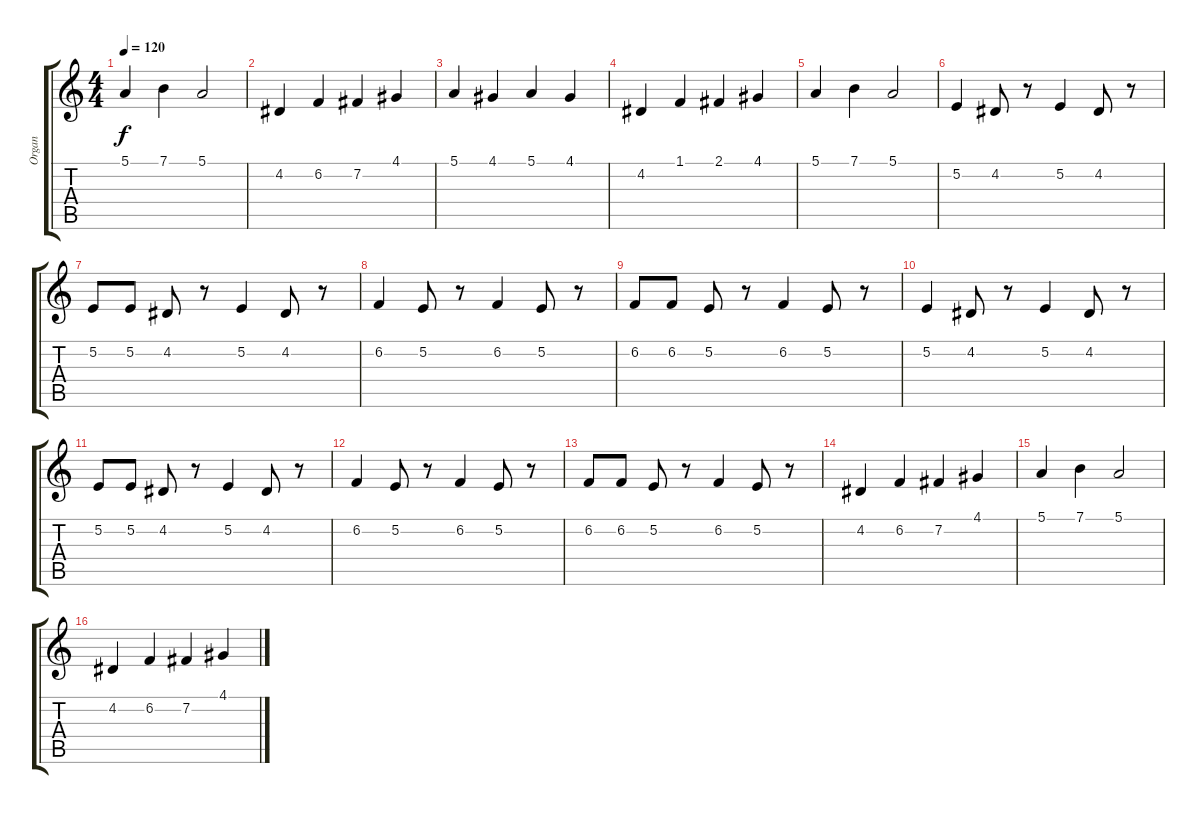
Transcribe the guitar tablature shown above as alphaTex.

\track ("Organ" "Organ") {instrument reedorgan}
\staff {score tabs}
\tuning (E4 B3 G3 D3 A2 E2) {hide}
\ts (4 4)
\tempo 120
\clef g2
\ks c
5.1.4{dy f} 7.1.4 5.1.2 |
4.2.4 6.2.4 7.2.4 4.1.4 |
5.1.4 4.1.4 5.1.4 4.1.4 |
4.2.4 1.1.4 2.1.4 4.1.4 |
5.1.4 7.1.4 5.1.2 |
5.2.4 4.2.8 r.8 5.2.4 4.2.8 r.8 |
5.2.8 5.2.8 4.2.8 r.8 5.2.4 4.2.8 r.8 |
6.2.4 5.2.8 r.8 6.2.4 5.2.8 r.8 |
6.2.8 6.2.8 5.2.8 r.8 6.2.4 5.2.8 r.8 |
5.2.4 4.2.8 r.8 5.2.4 4.2.8 r.8 |
5.2.8 5.2.8 4.2.8 r.8 5.2.4 4.2.8 r.8 |
6.2.4 5.2.8 r.8 6.2.4 5.2.8 r.8 |
6.2.8 6.2.8 5.2.8 r.8 6.2.4 5.2.8 r.8 |
4.2.4{volume 10} 6.2.4 7.2.4 4.1.4 |
5.1.4 7.1.4 5.1.2 |
4.2.4 6.2.4 7.2.4 4.1.4
